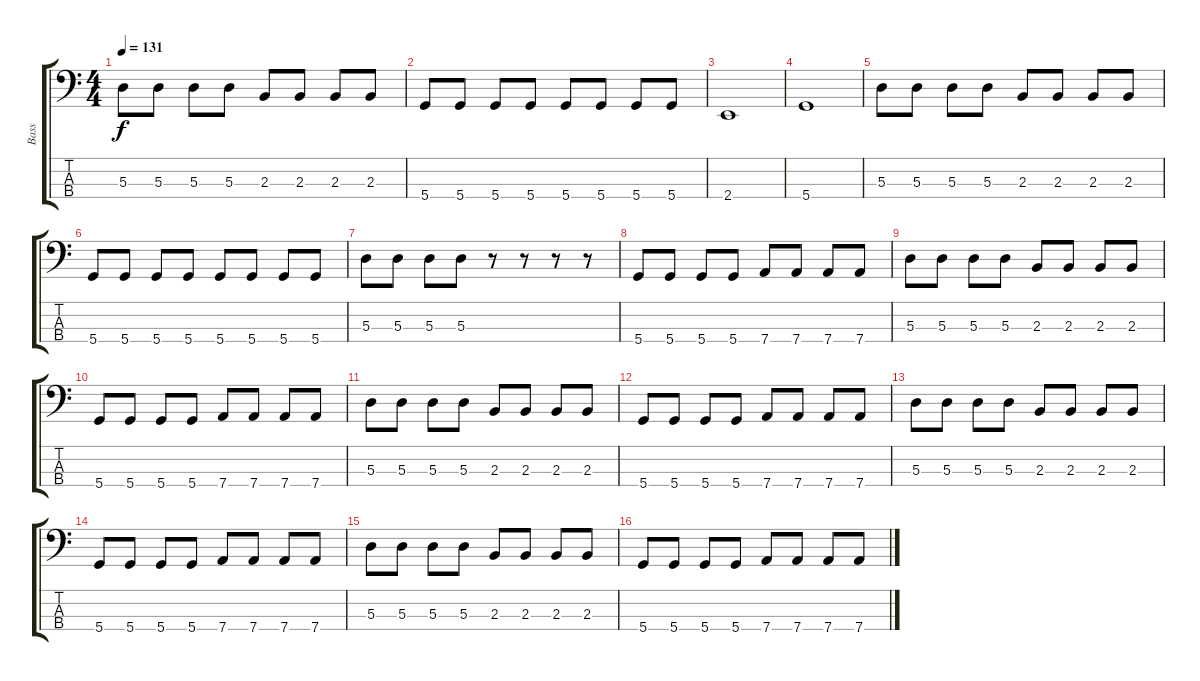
\track ("Bass" "Bass") {instrument electricbasspick}
\staff {score tabs}
\tuning (G2 D2 A1 D1) {hide}
\ts (4 4)
\tempo 131
\clef f4
\ks c
5.3.8{dy f} 5.3.8 5.3.8 5.3.8 2.3.8 2.3.8 2.3.8 2.3.8 |
5.4.8 5.4.8 5.4.8 5.4.8 5.4.8 5.4.8 5.4.8 5.4.8 |
2.4.1 |
5.4.1 |
5.3.8 5.3.8 5.3.8 5.3.8 2.3.8 2.3.8 2.3.8 2.3.8 |
5.4.8 5.4.8 5.4.8 5.4.8 5.4.8 5.4.8 5.4.8 5.4.8 |
5.3.8 5.3.8 5.3.8 5.3.8 r.8 r.8 r.8 r.8 |
5.4.8 5.4.8 5.4.8 5.4.8 7.4.8 7.4.8 7.4.8 7.4.8 |
5.3.8 5.3.8 5.3.8 5.3.8 2.3.8 2.3.8 2.3.8 2.3.8 |
5.4.8 5.4.8 5.4.8 5.4.8 7.4.8 7.4.8 7.4.8 7.4.8 |
5.3.8 5.3.8 5.3.8 5.3.8 2.3.8 2.3.8 2.3.8 2.3.8 |
5.4.8 5.4.8 5.4.8 5.4.8 7.4.8 7.4.8 7.4.8 7.4.8 |
5.3.8 5.3.8 5.3.8 5.3.8 2.3.8 2.3.8 2.3.8 2.3.8 |
5.4.8 5.4.8 5.4.8 5.4.8 7.4.8 7.4.8 7.4.8 7.4.8 |
5.3.8 5.3.8 5.3.8 5.3.8 2.3.8 2.3.8 2.3.8 2.3.8 |
5.4.8 5.4.8 5.4.8 5.4.8 7.4.8 7.4.8 7.4.8 7.4.8
